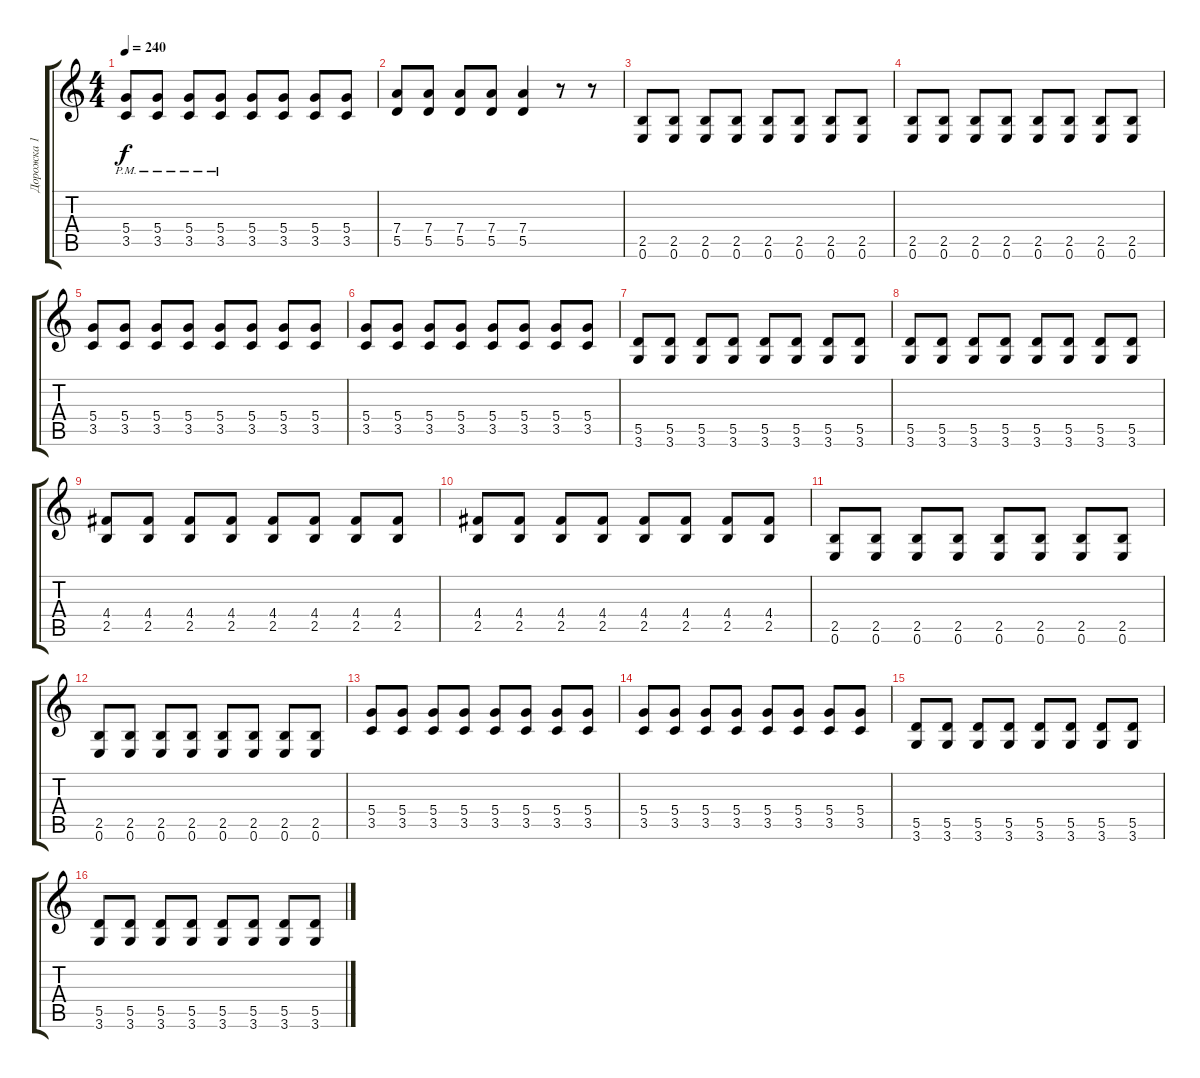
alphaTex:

\track ("Дорожка 1" "Дорожка 1") {instrument distortionguitar}
\staff {score tabs}
\tuning (E4 B3 G3 D3 A2 E2) {hide}
\ts (4 4)
\tempo 240
\clef g2
\ks c
(5.4{pm} 3.5{pm}).8{dy f} (5.4{pm} 3.5{pm}).8 (5.4{pm} 3.5{pm}).8 (5.4{pm} 3.5{pm}).8 (5.4 3.5).8 (5.4 3.5).8 (5.4 3.5).8 (5.4 3.5).8 |
(7.4 5.5).8 (7.4 5.5).8 (7.4 5.5).8 (7.4 5.5).8 (7.4 5.5).4 r.8 r.8 |
(2.5 0.6).8 (2.5 0.6).8 (2.5 0.6).8 (2.5 0.6).8 (2.5 0.6).8 (2.5 0.6).8 (2.5 0.6).8 (2.5 0.6).8 |
(2.5 0.6).8 (2.5 0.6).8 (2.5 0.6).8 (2.5 0.6).8 (2.5 0.6).8 (2.5 0.6).8 (2.5 0.6).8 (2.5 0.6).8 |
(5.4 3.5).8 (5.4 3.5).8 (5.4 3.5).8 (5.4 3.5).8 (5.4 3.5).8 (5.4 3.5).8 (5.4 3.5).8 (5.4 3.5).8 |
(5.4 3.5).8 (5.4 3.5).8 (5.4 3.5).8 (5.4 3.5).8 (5.4 3.5).8 (5.4 3.5).8 (5.4 3.5).8 (5.4 3.5).8 |
(5.5 3.6).8 (5.5 3.6).8 (5.5 3.6).8 (5.5 3.6).8 (5.5 3.6).8 (5.5 3.6).8 (5.5 3.6).8 (5.5 3.6).8 |
(5.5 3.6).8 (5.5 3.6).8 (5.5 3.6).8 (5.5 3.6).8 (5.5 3.6).8 (5.5 3.6).8 (5.5 3.6).8 (5.5 3.6).8 |
(4.4 2.5).8 (4.4 2.5).8 (4.4 2.5).8 (4.4 2.5).8 (4.4 2.5).8 (4.4 2.5).8 (4.4 2.5).8 (4.4 2.5).8 |
(4.4 2.5).8 (4.4 2.5).8 (4.4 2.5).8 (4.4 2.5).8 (4.4 2.5).8 (4.4 2.5).8 (4.4 2.5).8 (4.4 2.5).8 |
(2.5 0.6).8 (2.5 0.6).8 (2.5 0.6).8 (2.5 0.6).8 (2.5 0.6).8 (2.5 0.6).8 (2.5 0.6).8 (2.5 0.6).8 |
(2.5 0.6).8 (2.5 0.6).8 (2.5 0.6).8 (2.5 0.6).8 (2.5 0.6).8 (2.5 0.6).8 (2.5 0.6).8 (2.5 0.6).8 |
(5.4 3.5).8 (5.4 3.5).8 (5.4 3.5).8 (5.4 3.5).8 (5.4 3.5).8 (5.4 3.5).8 (5.4 3.5).8 (5.4 3.5).8 |
(5.4 3.5).8 (5.4 3.5).8 (5.4 3.5).8 (5.4 3.5).8 (5.4 3.5).8 (5.4 3.5).8 (5.4 3.5).8 (5.4 3.5).8 |
(5.5 3.6).8 (5.5 3.6).8 (5.5 3.6).8 (5.5 3.6).8 (5.5 3.6).8 (5.5 3.6).8 (5.5 3.6).8 (5.5 3.6).8 |
(5.5 3.6).8 (5.5 3.6).8 (5.5 3.6).8 (5.5 3.6).8 (5.5 3.6).8 (5.5 3.6).8 (5.5 3.6).8 (5.5 3.6).8
